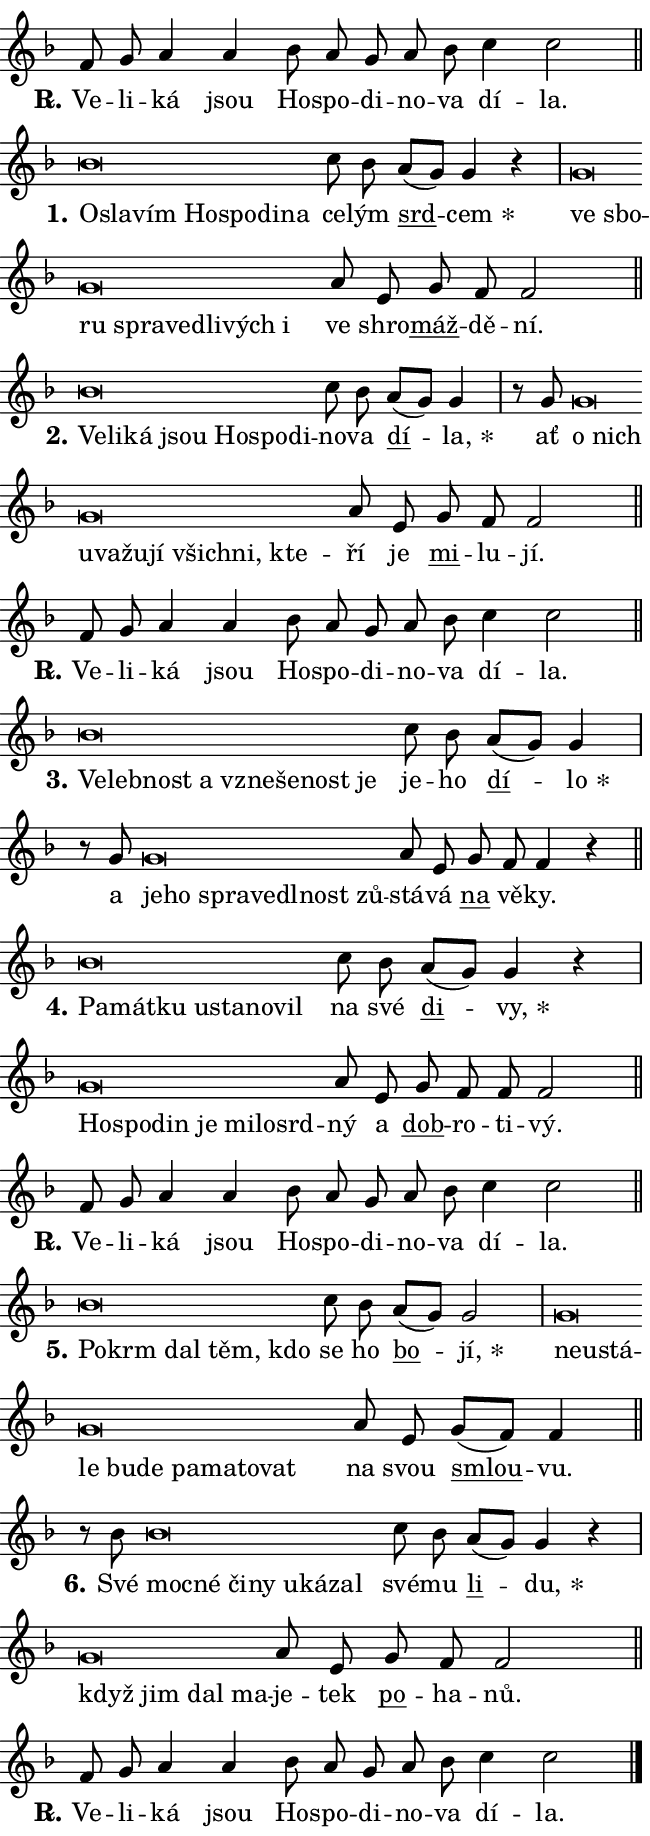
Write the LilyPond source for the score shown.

\version "2.24.0"
\header { tagline = "" }
\paper {
  indent = 0\cm
  top-margin = 0\cm
  right-margin = 0.13\cm % to fit lyric hyphens
  bottom-margin = 0\cm
  left-margin = 0\cm
  paper-width = 11\cm
  page-breaking = #ly:one-page-breaking
  system-system-spacing.basic-distance = #11
  score-system-spacing.basic-distance = #11
  ragged-last = ##f
}


%% Author: Thomas Morley
%% https://lists.gnu.org/archive/html/lilypond-user/2020-05/msg00002.html
#(define (line-position grob)
"Returns position of @var[grob} in current system:
   @code{'start}, if at first time-step
   @code{'end}, if at last time-step
   @code{'middle} otherwise
"
  (let* ((col (ly:item-get-column grob))
         (ln (ly:grob-object col 'left-neighbor))
         (rn (ly:grob-object col 'right-neighbor))
         (col-to-check-left (if (ly:grob? ln) ln col))
         (col-to-check-right (if (ly:grob? rn) rn col))
         (break-dir-left
           (and
             (ly:grob-property col-to-check-left 'non-musical #f)
             (ly:item-break-dir col-to-check-left)))
         (break-dir-right
           (and
             (ly:grob-property col-to-check-right 'non-musical #f)
             (ly:item-break-dir col-to-check-right))))
        (cond ((eqv? 1 break-dir-left) 'start)
              ((eqv? -1 break-dir-right) 'end)
              (else 'middle))))

#(define (tranparent-at-line-position vctor)
  (lambda (grob)
  "Relying on @code{line-position} select the relevant enry from @var{vctor}.
Used to determine transparency,"
    (case (line-position grob)
      ((end) (not (vector-ref vctor 0)))
      ((middle) (not (vector-ref vctor 1)))
      ((start) (not (vector-ref vctor 2))))))

noteHeadBreakVisibility =
#(define-music-function (break-visibility)(vector?)
"Makes @code{NoteHead}s transparent relying on @var{break-visibility}"
#{
  \override NoteHead.transparent =
    #(tranparent-at-line-position break-visibility)
#})

#(define delete-ledgers-for-transparent-note-heads
  (lambda (grob)
    "Reads whether a @code{NoteHead} is transparent.
If so this @code{NoteHead} is removed from @code{'note-heads} from
@var{grob}, which is supposed to be @code{LedgerLineSpanner}.
As a result ledgers are not printed for this @code{NoteHead}"
    (let* ((nhds-array (ly:grob-object grob 'note-heads))
           (nhds-list
             (if (ly:grob-array? nhds-array)
                 (ly:grob-array->list nhds-array)
                 '()))
           ;; Relies on the transparent-property being done before
           ;; Staff.LedgerLineSpanner.after-line-breaking is executed.
           ;; This is fragile ...
           (to-keep
             (remove
               (lambda (nhd)
                 (ly:grob-property nhd 'transparent #f))
               nhds-list)))
      ;; TODO find a better method to iterate over grob-arrays, similiar
      ;; to filter/remove etc for lists
      ;; For now rebuilt from scratch
      (set! (ly:grob-object grob 'note-heads)  '())
      (for-each
        (lambda (nhd)
          (ly:pointer-group-interface::add-grob grob 'note-heads nhd))
        to-keep))))

squashNotes = {
  \override NoteHead.X-extent = #'(-0.2 . 0.2)
  \override NoteHead.Y-extent = #'(-0.75 . 0)
  \override NoteHead.stencil =
    #(lambda (grob)
       (let ((pos (ly:grob-property grob 'staff-position)))
         (begin
           (if (< pos -7) (display "ERROR: Lower brevis then expected\n") (display ""))
           (if (<= pos -6) ly:text-interface::print ly:note-head::print))))
}
unSquashNotes = {
  \revert NoteHead.X-extent
  \revert NoteHead.Y-extent
  \revert NoteHead.stencil
}

hideNotes = \noteHeadBreakVisibility #begin-of-line-visible
unHideNotes = \noteHeadBreakVisibility #all-visible

% work-around for resetting accidentals
% https://lilypond.org/doc/v2.23/Documentation/notation/displaying-rhythms#unmetered-music
cadenzaMeasure = {
  \cadenzaOff
  \partial 1024 s1024
  \cadenzaOn
}

#(define-markup-command (accent layout props text) (markup?)
  "Underline accented syllable"
  (interpret-markup layout props
    #{\markup \override #'(offset . 4.3) \underline { #text }#}))

responsum = \markup \concat {
  "R" \hspace #-1.05 \path #0.1 #'((moveto 0 0.07) (lineto 0.9 0.8)) \hspace #0.05 "."
}

spaceSize = #0.6828661417322834 % exact space size for TeX Gyre Schola

\layout {
  \context {
    \Staff
    \remove "Time_signature_engraver"
    \override LedgerLineSpanner.after-line-breaking = #delete-ledgers-for-transparent-note-heads
  }
  \context {
    \Lyrics {
      \override LyricSpace.minimum-distance = \spaceSize
      \override LyricText.font-name = #"TeX Gyre Schola"
      \override LyricText.font-size = 1
      \override StanzaNumber.font-name = #"TeX Gyre Schola Bold"
      \override StanzaNumber.font-size = 1
    }
  }
  \context {
    \Score 
    \override NoteHead.text =
      #(lambda (grob) 
        (let ((pos (ly:grob-property grob 'staff-position)))
          #{\markup {
            \combine
              \halign #-0.55 \raise #(if (= pos -6) 0 0.5) \override #'(thickness . 2) \draw-line #'(3.2 . 0)
              \musicglyph "noteheads.sM1"
          }#}))
  }
}

% magnetic-lyrics.ily
%
%   written by
%     Jean Abou Samra <jean@abou-samra.fr>
%     Werner Lemberg <wl@gnu.org>
%
%   adapted by
%     Jiri Hon <jiri.hon@gmail.com>
%
% Version 2022-Apr-15

% https://www.mail-archive.com/lilypond-user@gnu.org/msg149350.html

#(define (Left_hyphen_pointer_engraver context)
   "Collect syllable-hyphen-syllable occurrences in lyrics and store
them in properties.  This engraver only looks to the left.  For
example, if the lyrics input is @code{foo -- bar}, it does the
following.

@itemize @bullet
@item
Set the @code{text} property of the @code{LyricHyphen} grob between
@q{foo} and @q{bar} to @code{foo}.

@item
Set the @code{left-hyphen} property of the @code{LyricText} grob with
text @q{foo} to the @code{LyricHyphen} grob between @q{foo} and
@q{bar}.
@end itemize

Use this auxiliary engraver in combination with the
@code{lyric-@/text::@/apply-@/magnetic-@/offset!} hook."
   (let ((hyphen #f)
         (text #f))
     (make-engraver
      (acknowledgers
       ((lyric-syllable-interface engraver grob source-engraver)
        (set! text grob)))
      (end-acknowledgers
       ((lyric-hyphen-interface engraver grob source-engraver)
        ;(when (not (grob::has-interface grob 'lyric-space-interface))
          (set! hyphen grob)));)
      ((stop-translation-timestep engraver)
       (when (and text hyphen)
         (ly:grob-set-object! text 'left-hyphen hyphen))
       (set! text #f)
       (set! hyphen #f)))))

#(define (lyric-text::apply-magnetic-offset! grob)
   "If the space between two syllables is less than the value in
property @code{LyricText@/.details@/.squash-threshold}, move the right
syllable to the left so that it gets concatenated with the left
syllable.

Use this function as a hook for
@code{LyricText@/.after-@/line-@/breaking} if the
@code{Left_@/hyphen_@/pointer_@/engraver} is active."
   (let ((hyphen (ly:grob-object grob 'left-hyphen #f)))
     (when hyphen
       (let ((left-text (ly:spanner-bound hyphen LEFT)))
         (when (grob::has-interface left-text 'lyric-syllable-interface)
           (let* ((common (ly:grob-common-refpoint grob left-text X))
                  (this-x-ext (ly:grob-extent grob common X))
                  (left-x-ext
                   (begin
                     ;; Trigger magnetism for left-text.
                     (ly:grob-property left-text 'after-line-breaking)
                     (ly:grob-extent left-text common X)))
                  ;; `delta` is the gap width between two syllables.
                  (delta (- (interval-start this-x-ext)
                            (interval-end left-x-ext)))
                  (details (ly:grob-property grob 'details))
                  (threshold (assoc-get 'squash-threshold details 0.2)))
             (when (< delta threshold)
               (let* (;; We have to manipulate the input text so that
                      ;; ligatures crossing syllable boundaries are not
                      ;; disabled.  For languages based on the Latin
                      ;; script this is essentially a beautification.
                      ;; However, for non-Western scripts it can be a
                      ;; necessity.
                      (lt (ly:grob-property left-text 'text))
                      (rt (ly:grob-property grob 'text))
                      (is-space (grob::has-interface hyphen 'lyric-space-interface))
                      (space (if is-space " " ""))
                      (extra-delta (if is-space spaceSize 0))
                      ;; Append new syllable.
                      (ltrt-space (if (and (string? lt) (string? rt))
                                (string-append lt space rt)
                                (make-concat-markup (list lt space rt))))
                      ;; Right-align `ltrt` to the right side.
                      (ltrt-space-markup (grob-interpret-markup
                               grob
                               (make-translate-markup
                                (cons (interval-length this-x-ext) 0)
                                (make-right-align-markup ltrt-space)))))
                 (begin
                   ;; Don't print `left-text`.
                   (ly:grob-set-property! left-text 'stencil #f)
                   ;; Set text and stencil (which holds all collected
                   ;; syllables so far) and shift it to the left.
                   (ly:grob-set-property! grob 'text ltrt-space)
                   (ly:grob-set-property! grob 'stencil ltrt-space-markup)
                   (ly:grob-translate-axis! grob (- (- delta extra-delta)) X))))))))))


#(define (lyric-hyphen::displace-bounds-first grob)
   ;; Make very sure this callback isn't triggered too early.
   (let ((left (ly:spanner-bound grob LEFT))
         (right (ly:spanner-bound grob RIGHT)))
     (ly:grob-property left 'after-line-breaking)
     (ly:grob-property right 'after-line-breaking)
     (ly:lyric-hyphen::print grob)))

squashThreshold = #0.4

\layout {
  \context {
    \Lyrics
    \consists #Left_hyphen_pointer_engraver
    \override LyricText.after-line-breaking =
      #lyric-text::apply-magnetic-offset!
    \override LyricHyphen.stencil = #lyric-hyphen::displace-bounds-first
    \override LyricText.details.squash-threshold = \squashThreshold
    \override LyricHyphen.minimum-distance = 0
    \override LyricHyphen.minimum-length = \squashThreshold
  }
}

squashText = \override LyricText.details.squash-threshold = 9999
unSquashText = \override LyricText.details.squash-threshold = \squashThreshold

leftText = \override LyricText.self-alignment-X = #LEFT
unLeftText = \revert LyricText.self-alignment-X

starOffset = #(lambda (grob) 
                (let ((x_offset (ly:self-alignment-interface::aligned-on-x-parent grob)))
                  (if (= x_offset 0) 0 (+ x_offset 1.2))))

star = #(define-music-function (syllable)(string?)
"Append star separator at the end of a syllable"
#{
  \once \override LyricText.X-offset = #starOffset
  \lyricmode { \markup {
    #syllable
    \override #'((font-name . "TeX Gyre Schola Bold")) \hspace #0.2 \lower #0.65 \larger "*"
  } }
#})

starAccent = #(define-music-function (syllable)(string?)
"Append star separator at the end of a syllable and make accent"
#{
  \once \override LyricText.X-offset = #starOffset
  \lyricmode { \markup {
    \accent #syllable
    \override #'((font-name . "TeX Gyre Schola Bold")) \hspace #0.2 \lower #0.65 \larger "*"
  } }
#})

breath = #(define-music-function (syllable)(string?)
"Append breathing indicator at the end of a syllable"
#{
  \lyricmode { \markup { #syllable "+" } }
#})

optionalBreath = #(define-music-function (syllable)(string?)
"Append optional breathing indicator at the end of a syllable"
#{
  \lyricmode { \markup { #syllable "(+)" } }
#})


\score {
    <<
        \new Voice = "melody" { \cadenzaOn \key f \major \relative { f'8 g a4 a \bar "" bes8 a g a bes \bar "" c4 c2 \cadenzaMeasure \bar "||" \break } }
        \new Lyrics \lyricsto "melody" { \lyricmode { \set stanza = \responsum
Ve -- li -- ká jsou Ho -- spo -- di -- no -- va dí -- la. } }
    >>
    \layout {}
}

\score {
    <<
        \new Voice = "melody" { \cadenzaOn \key f \major \relative { \squashNotes bes'\breve*1/16 \hideNotes \breve*1/16 \bar "" \breve*1/16 \bar "" \breve*1/16 \bar "" \breve*1/16 \bar "" \breve*1/16 \breve*1/16 \bar "" \unHideNotes \unSquashNotes c8 bes \bar "" a[( g)] g4 r \cadenzaMeasure \bar "|" \squashNotes g\breve*1/16 \hideNotes \breve*1/16 \bar "" \breve*1/16 \bar "" \breve*1/16 \bar "" \breve*1/16 \bar "" \breve*1/16 \bar "" \breve*1/16 \breve*1/16 \bar "" \unHideNotes \unSquashNotes a8 e \bar "" g f f2 \cadenzaMeasure \bar "||" \break } }
        \new Lyrics \lyricsto "melody" { \lyricmode { \set stanza = "1."
\leftText O -- \squashText sla -- vím Ho -- spo -- di -- na \unLeftText \unSquashText ce -- lým \markup \accent srd -- \star cem \leftText ve \squashText sbo -- ru spra -- ve -- dli -- vých i \unLeftText \unSquashText ve shro -- \markup \accent máž -- dě -- ní. } }
    >>
    \layout {}
}

\score {
    <<
        \new Voice = "melody" { \cadenzaOn \key f \major \relative { \squashNotes bes'\breve*1/16 \hideNotes \breve*1/16 \bar "" \breve*1/16 \bar "" \breve*1/16 \bar "" \breve*1/16 \bar "" \breve*1/16 \breve*1/16 \bar "" \unHideNotes \unSquashNotes c8 bes \bar "" a[( g)] g4 \cadenzaMeasure \bar "|" r8 g8 \squashNotes g\breve*1/16 \hideNotes \breve*1/16 \bar "" \breve*1/16 \bar "" \breve*1/16 \bar "" \breve*1/16 \bar "" \breve*1/16 \bar "" \breve*1/16 \bar "" \breve*1/16 \breve*1/16 \bar "" \unHideNotes \unSquashNotes a8 e \bar "" g f f2 \cadenzaMeasure \bar "||" \break } }
        \new Lyrics \lyricsto "melody" { \lyricmode { \set stanza = "2."
\leftText Ve -- \squashText li -- ká jsou Ho -- spo -- di -- \unLeftText \unSquashText no -- va \markup \accent dí -- \star la, ať \leftText o \squashText nich u -- va -- žu -- jí všich -- ni, kte -- \unLeftText \unSquashText ří je \markup \accent mi -- lu -- jí. } }
    >>
    \layout {}
}

\score {
    <<
        \new Voice = "melody" { \cadenzaOn \key f \major \relative { f'8 g a4 a \bar "" bes8 a g a bes \bar "" c4 c2 \cadenzaMeasure \bar "||" \break } }
        \new Lyrics \lyricsto "melody" { \lyricmode { \set stanza = \responsum
Ve -- li -- ká jsou Ho -- spo -- di -- no -- va dí -- la. } }
    >>
    \layout {}
}

\score {
    <<
        \new Voice = "melody" { \cadenzaOn \key f \major \relative { \squashNotes bes'\breve*1/16 \hideNotes \breve*1/16 \bar "" \breve*1/16 \bar "" \breve*1/16 \bar "" \breve*1/16 \bar "" \breve*1/16 \bar "" \breve*1/16 \breve*1/16 \bar "" \unHideNotes \unSquashNotes c8 bes \bar "" a[( g)] g4 \cadenzaMeasure \bar "|" r8 g8 \squashNotes g\breve*1/16 \hideNotes \breve*1/16 \bar "" \breve*1/16 \bar "" \breve*1/16 \bar "" \breve*1/16 \bar "" \breve*1/16 \breve*1/16 \bar "" \unHideNotes \unSquashNotes a8 e \bar "" g f f4 r \cadenzaMeasure \bar "||" \break } }
        \new Lyrics \lyricsto "melody" { \lyricmode { \set stanza = "3."
\leftText Ve -- \squashText leb -- nost a vzne -- še -- nost je \unLeftText \unSquashText je -- ho \markup \accent dí -- \star lo a \leftText je -- \squashText ho spra -- ve -- dl -- nost zů -- \unLeftText \unSquashText stá -- vá \markup \accent na vě -- ky. } }
    >>
    \layout {}
}

\score {
    <<
        \new Voice = "melody" { \cadenzaOn \key f \major \relative { \squashNotes bes'\breve*1/16 \hideNotes \breve*1/16 \bar "" \breve*1/16 \bar "" \breve*1/16 \bar "" \breve*1/16 \bar "" \breve*1/16 \breve*1/16 \bar "" \unHideNotes \unSquashNotes c8 bes \bar "" a[( g)] g4 r \cadenzaMeasure \bar "|" \squashNotes g\breve*1/16 \hideNotes \breve*1/16 \bar "" \breve*1/16 \bar "" \breve*1/16 \bar "" \breve*1/16 \bar "" \breve*1/16 \breve*1/16 \bar "" \unHideNotes \unSquashNotes a8 e \bar "" g f f f2 \cadenzaMeasure \bar "||" \break } }
        \new Lyrics \lyricsto "melody" { \lyricmode { \set stanza = "4."
\leftText Pa -- \squashText mát -- ku u -- sta -- no -- vil \unLeftText \unSquashText na své \markup \accent di -- \star vy, \leftText Ho -- \squashText spo -- din je mi -- lo -- srd -- \unLeftText \unSquashText ný a \markup \accent dob -- ro -- ti -- vý. } }
    >>
    \layout {}
}

\score {
    <<
        \new Voice = "melody" { \cadenzaOn \key f \major \relative { f'8 g a4 a \bar "" bes8 a g a bes \bar "" c4 c2 \cadenzaMeasure \bar "||" \break } }
        \new Lyrics \lyricsto "melody" { \lyricmode { \set stanza = \responsum
Ve -- li -- ká jsou Ho -- spo -- di -- no -- va dí -- la. } }
    >>
    \layout {}
}

\score {
    <<
        \new Voice = "melody" { \cadenzaOn \key f \major \relative { \squashNotes bes'\breve*1/16 \hideNotes \breve*1/16 \bar "" \breve*1/16 \bar "" \breve*1/16 \breve*1/16 \bar "" \unHideNotes \unSquashNotes c8 bes \bar "" a[( g)] g2 \cadenzaMeasure \bar "|" \squashNotes g\breve*1/16 \hideNotes \breve*1/16 \bar "" \breve*1/16 \bar "" \breve*1/16 \bar "" \breve*1/16 \bar "" \breve*1/16 \bar "" \breve*1/16 \bar "" \breve*1/16 \bar "" \breve*1/16 \breve*1/16 \bar "" \unHideNotes \unSquashNotes a8 e \bar "" g[( f)] f4 \cadenzaMeasure \bar "||" \break } }
        \new Lyrics \lyricsto "melody" { \lyricmode { \set stanza = "5."
\leftText Po -- \squashText krm dal těm, kdo \unLeftText \unSquashText se ho \markup \accent bo -- \star jí, \leftText ne -- \squashText u -- stá -- le bu -- de pa -- ma -- to -- vat \unLeftText \unSquashText na svou \markup \accent smlou -- vu. } }
    >>
    \layout {}
}

\score {
    <<
        \new Voice = "melody" { \cadenzaOn \key f \major \relative { r8 bes'8 \squashNotes bes\breve*1/16 \hideNotes \breve*1/16 \bar "" \breve*1/16 \bar "" \breve*1/16 \bar "" \breve*1/16 \bar "" \breve*1/16 \breve*1/16 \bar "" \unHideNotes \unSquashNotes c8 bes \bar "" a[( g)] g4 r \cadenzaMeasure \bar "|" \squashNotes g\breve*1/16 \hideNotes \breve*1/16 \bar "" \breve*1/16 \breve*1/16 \bar "" \unHideNotes \unSquashNotes a8 e \bar "" g f f2 \cadenzaMeasure \bar "||" \break } }
        \new Lyrics \lyricsto "melody" { \lyricmode { \set stanza = "6."
Své \leftText moc -- \squashText né či -- ny u -- ká -- zal \unLeftText \unSquashText své -- mu \markup \accent li -- \star du, \leftText když \squashText jim dal ma -- \unLeftText \unSquashText je -- tek \markup \accent po -- ha -- nů. } }
    >>
    \layout {}
}

\score {
    <<
        \new Voice = "melody" { \cadenzaOn \key f \major \relative { f'8 g a4 a \bar "" bes8 a g a bes \bar "" c4 c2 \cadenzaMeasure \bar "||" \break } \bar "|." }
        \new Lyrics \lyricsto "melody" { \lyricmode { \set stanza = \responsum
Ve -- li -- ká jsou Ho -- spo -- di -- no -- va dí -- la. } }
    >>
    \layout {}
}
